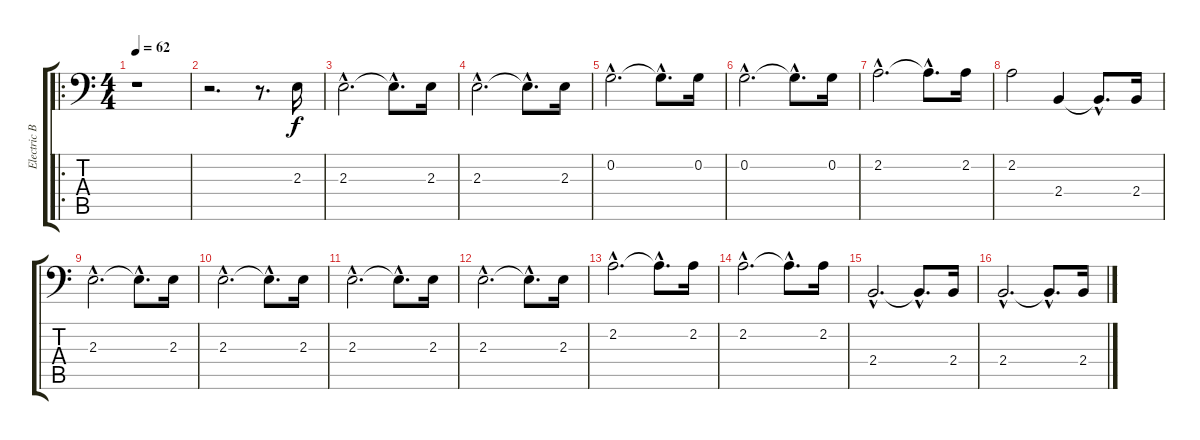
\track ("Electric Bass Guitar" "Electric B") {instrument electricbassfinger}
\staff {score tabs}
\tuning (C3 G2 D2 A1 E1 B0) {hide}
\ro
\ts (4 4)
\tempo 62
\clef f4
\ks c
r.1{dy f instrument electricbassfinger} |
r.2{d} r.8{d} 2.3.16 |
2.3{hac}.2{d} 2.3{hac t}.8{d} 2.3.16 |
2.3{hac}.2{d} 2.3{hac t}.8{d} 2.3.16 |
0.2{hac}.2{d} 0.2{hac t}.8{d} 0.2.16 |
0.2{hac}.2{d} 0.2{hac t}.8{d} 0.2.16 |
2.2{hac}.2{d} 2.2{hac t}.8{d} 2.2.16 |
2.2.2 2.4.4 2.4{hac t}.8{d} 2.4.16 |
2.3{hac}.2{d} 2.3{hac t}.8{d} 2.3.16 |
2.3{hac}.2{d} 2.3{hac t}.8{d} 2.3.16 |
2.3{hac}.2{d} 2.3{hac t}.8{d} 2.3.16 |
2.3{hac}.2{d} 2.3{hac t}.8{d} 2.3.16 |
2.2{hac}.2{d} 2.2{hac t}.8{d} 2.2.16 |
2.2{hac}.2{d} 2.2{hac t}.8{d} 2.2.16 |
2.4{hac}.2{d} 2.4{hac t}.8{d} 2.4.16 |
2.4{hac}.2{d} 2.4{hac t}.8{d} 2.4.16
